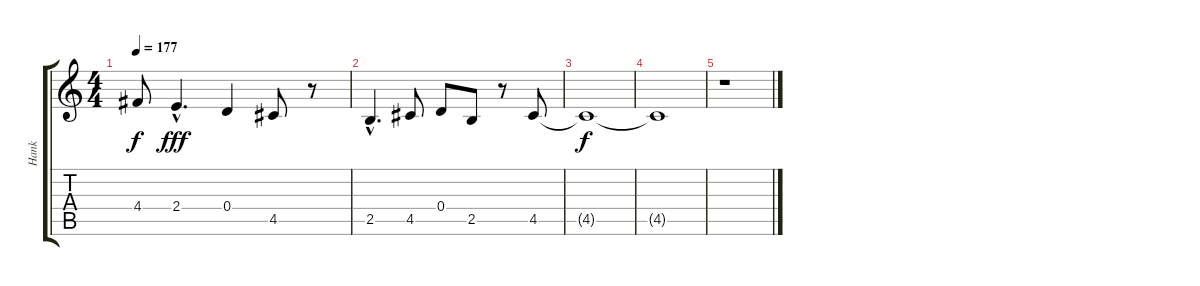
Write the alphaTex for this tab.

\track ("Hank" "Hank") {instrument electricguitarclean}
\staff {score tabs}
\tuning (E4 B3 G3 D3 A2 E2) {hide}
\ts (4 4)
\tempo 177
\clef g2
\ks c
4.4{t}.8{dy f} 2.4{hac}.4{d dy fff} 0.4.4 4.5.8 r.8 |
2.5{hac}.4{d} 4.5.8 0.4.8 2.5.8 r.8 4.5.8 |
4.5{t}.1{dy f} |
4.5{t}.1 |
r.1
